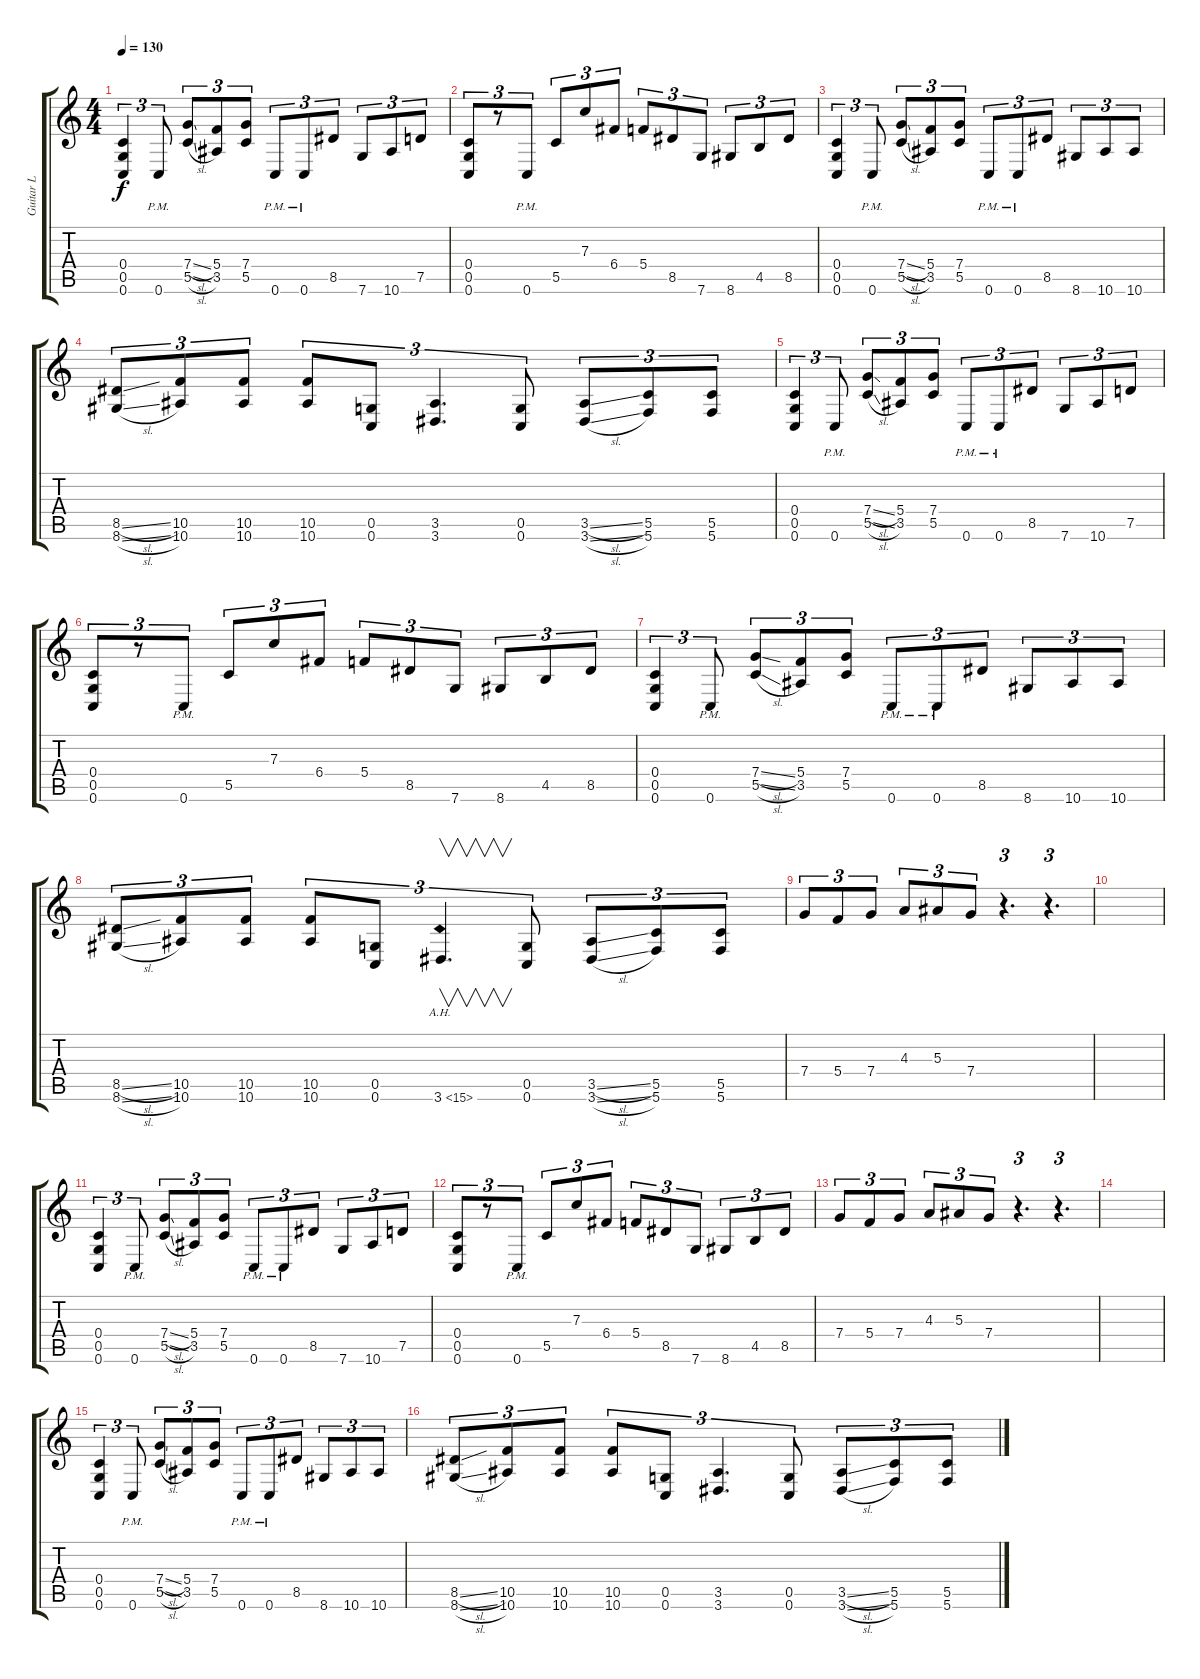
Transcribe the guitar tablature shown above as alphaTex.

\track ("Guitar L" "Guitar L") {instrument overdrivenguitar}
\staff {score tabs}
\tuning (D4 A3 F3 C3 G2 C2) {hide}
\ts (4 4)
\tempo 130
\clef g2
\ks c
(0.4 0.5 0.6).4{tu (3 2) dy f} 0.6{pm}.8{tu (3 2)} (7.4{sl} 5.5{sl}).8{tu (3 2)} (5.4 3.5).8{tu (3 2)} (7.4 5.5).8{tu (3 2)} 0.6{pm}.8{tu (3 2)} 0.6{pm}.8{tu (3 2)} 8.5.8{tu (3 2)} 7.6.8{tu (3 2)} 10.6.8{tu (3 2)} 7.5.8{tu (3 2)} |
(0.4 0.5 0.6).8{tu (3 2)} r.8{tu (3 2)} 0.6{pm}.8{tu (3 2)} 5.5.8{tu (3 2)} 7.3.8{tu (3 2)} 6.4.8{tu (3 2)} 5.4.8{tu (3 2)} 8.5.8{tu (3 2)} 7.6.8{tu (3 2)} 8.6.8{tu (3 2)} 4.5.8{tu (3 2)} 8.5.8{tu (3 2)} |
(0.4 0.5 0.6).4{tu (3 2)} 0.6{pm}.8{tu (3 2)} (7.4{sl} 5.5{sl}).8{tu (3 2)} (5.4 3.5).8{tu (3 2)} (7.4 5.5).8{tu (3 2)} 0.6{pm}.8{tu (3 2)} 0.6{pm}.8{tu (3 2)} 8.5.8{tu (3 2)} 8.6.8{tu (3 2)} 10.6.8{tu (3 2)} 10.6.8{tu (3 2)} |
(8.5{sl} 8.6{sl}).8{tu (3 2)} (10.5 10.6).8{tu (3 2)} (10.5 10.6).8{tu (3 2)} (10.5 10.6).8{tu (3 2)} (0.5 0.6).8{tu (3 2)} (3.5 3.6).4{d tu (3 2)} (0.5 0.6).8{tu (3 2)} (3.5{sl} 3.6{sl}).8{tu (3 2)} (5.5 5.6).8{tu (3 2)} (5.5 5.6).8{tu (3 2)} |
(0.4 0.5 0.6).4{tu (3 2)} 0.6{pm}.8{tu (3 2)} (7.4{sl} 5.5{sl}).8{tu (3 2)} (5.4 3.5).8{tu (3 2)} (7.4 5.5).8{tu (3 2)} 0.6{pm}.8{tu (3 2)} 0.6{pm}.8{tu (3 2)} 8.5.8{tu (3 2)} 7.6.8{tu (3 2)} 10.6.8{tu (3 2)} 7.5.8{tu (3 2)} |
(0.4 0.5 0.6).8{tu (3 2)} r.8{tu (3 2)} 0.6{pm}.8{tu (3 2)} 5.5.8{tu (3 2)} 7.3.8{tu (3 2)} 6.4.8{tu (3 2)} 5.4.8{tu (3 2)} 8.5.8{tu (3 2)} 7.6.8{tu (3 2)} 8.6.8{tu (3 2)} 4.5.8{tu (3 2)} 8.5.8{tu (3 2)} |
(0.4 0.5 0.6).4{tu (3 2)} 0.6{pm}.8{tu (3 2)} (7.4{sl} 5.5{sl}).8{tu (3 2)} (5.4 3.5).8{tu (3 2)} (7.4 5.5).8{tu (3 2)} 0.6{pm}.8{tu (3 2)} 0.6{pm}.8{tu (3 2)} 8.5.8{tu (3 2)} 8.6.8{tu (3 2)} 10.6.8{tu (3 2)} 10.6.8{tu (3 2)} |
(8.5{sl} 8.6{sl}).8{tu (3 2)} (10.5 10.6).8{tu (3 2)} (10.5 10.6).8{tu (3 2)} (10.5 10.6).8{tu (3 2)} (0.5 0.6).8{tu (3 2)} 3.6{ah 12}.4{v d tu (3 2)} (0.5 0.6).8{tu (3 2)} (3.5{sl} 3.6{sl}).8{tu (3 2)} (5.5 5.6).8{tu (3 2)} (5.5 5.6).8{tu (3 2)} |
7.4.8{tu (3 2)} 5.4.8{tu (3 2)} 7.4.8{tu (3 2)} 4.3.8{tu (3 2)} 5.3.8{tu (3 2)} 7.4.8{tu (3 2)} r.4{d tu (3 2)} r.4{d tu (3 2)} |
|
(0.4 0.5 0.6).4{tu (3 2)} 0.6{pm}.8{tu (3 2)} (7.4{sl} 5.5{sl}).8{tu (3 2)} (5.4 3.5).8{tu (3 2)} (7.4 5.5).8{tu (3 2)} 0.6{pm}.8{tu (3 2)} 0.6{pm}.8{tu (3 2)} 8.5.8{tu (3 2)} 7.6.8{tu (3 2)} 10.6.8{tu (3 2)} 7.5.8{tu (3 2)} |
(0.4 0.5 0.6).8{tu (3 2)} r.8{tu (3 2)} 0.6{pm}.8{tu (3 2)} 5.5.8{tu (3 2)} 7.3.8{tu (3 2)} 6.4.8{tu (3 2)} 5.4.8{tu (3 2)} 8.5.8{tu (3 2)} 7.6.8{tu (3 2)} 8.6.8{tu (3 2)} 4.5.8{tu (3 2)} 8.5.8{tu (3 2)} |
7.4.8{tu (3 2)} 5.4.8{tu (3 2)} 7.4.8{tu (3 2)} 4.3.8{tu (3 2)} 5.3.8{tu (3 2)} 7.4.8{tu (3 2)} r.4{d tu (3 2)} r.4{d tu (3 2)} |
|
(0.4 0.5 0.6).4{tu (3 2)} 0.6{pm}.8{tu (3 2)} (7.4{sl} 5.5{sl}).8{tu (3 2)} (5.4 3.5).8{tu (3 2)} (7.4 5.5).8{tu (3 2)} 0.6{pm}.8{tu (3 2)} 0.6{pm}.8{tu (3 2)} 8.5.8{tu (3 2)} 8.6.8{tu (3 2)} 10.6.8{tu (3 2)} 10.6.8{tu (3 2)} |
(8.5{sl} 8.6{sl}).8{tu (3 2)} (10.5 10.6).8{tu (3 2)} (10.5 10.6).8{tu (3 2)} (10.5 10.6).8{tu (3 2)} (0.5 0.6).8{tu (3 2)} (3.5 3.6).4{d tu (3 2)} (0.5 0.6).8{tu (3 2)} (3.5{sl} 3.6{sl}).8{tu (3 2)} (5.5 5.6).8{tu (3 2)} (5.5 5.6).8{tu (3 2)}
